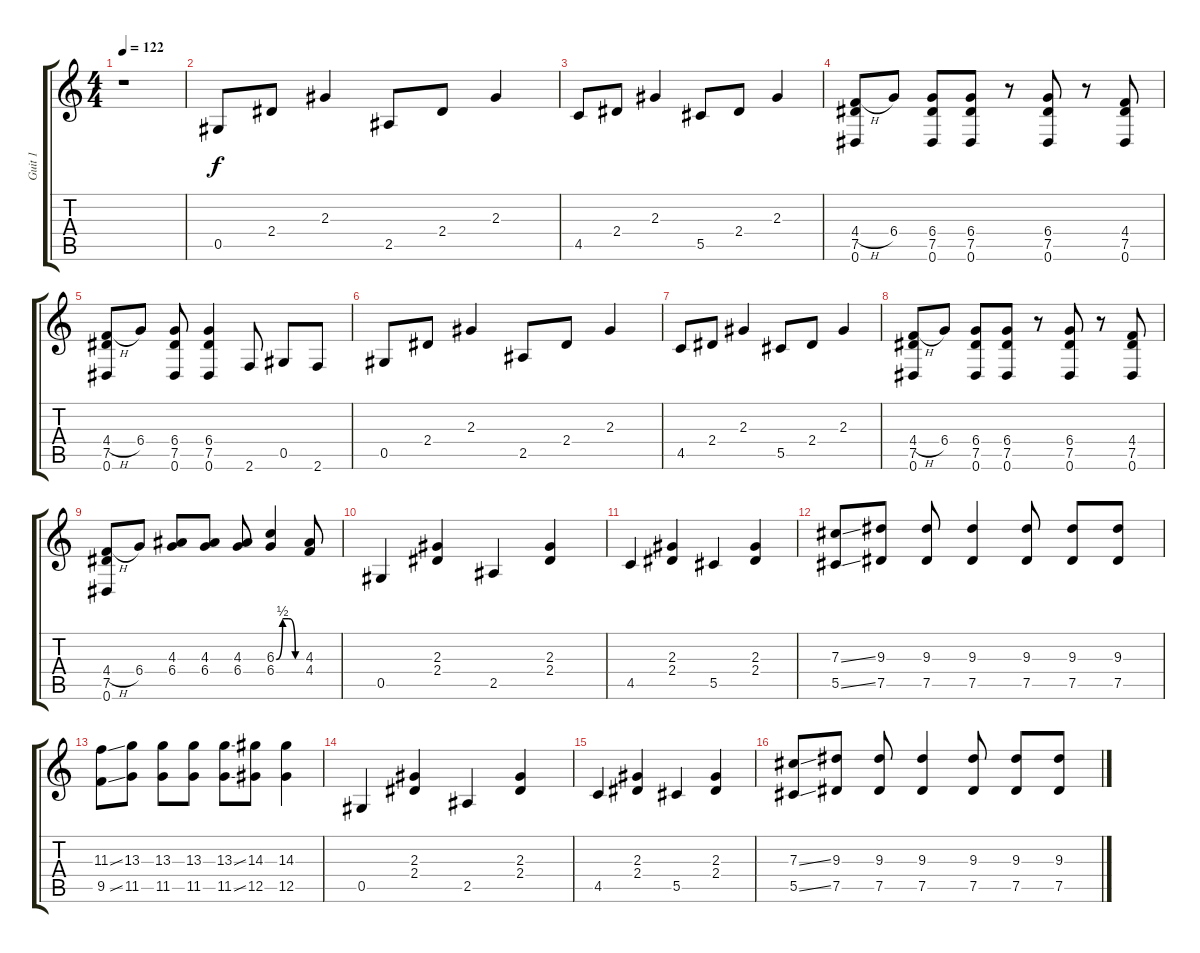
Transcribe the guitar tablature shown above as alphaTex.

\track ("Guit 1" "Guit 1") {instrument distortionguitar}
\staff {score tabs}
\tuning (Eb4 Bb3 Gb3 Db3 Ab2 Eb2) {hide}
\ts (4 4)
\tempo 122
\clef g2
\ks c
r.1{dy f} |
0.5.8 2.4.8 2.3.4 2.5.8 2.4.8 2.3.4 |
4.5.8 2.4.8 2.3.4 5.5.8 2.4.8 2.3.4 |
(4.4{h} 7.5 0.6).8 6.4.8 (6.4 7.5 0.6).8 (6.4 7.5 0.6).8 r.8 (6.4 7.5 0.6).8 r.8 (4.4 7.5 0.6).8 |
(4.4{h} 7.5 0.6).8 6.4.8 (6.4 7.5 0.6).8 (6.4 7.5 0.6).4 2.6.8 0.5.8 2.6.8 |
0.5.8 2.4.8 2.3.4 2.5.8 2.4.8 2.3.4 |
4.5.8 2.4.8 2.3.4 5.5.8 2.4.8 2.3.4 |
(4.4{h} 7.5 0.6).8 6.4.8 (6.4 7.5 0.6).8 (6.4 7.5 0.6).8 r.8 (6.4 7.5 0.6).8 r.8 (4.4 7.5 0.6).8 |
(4.4{h} 7.5 0.6).8 6.4.8 (4.3 6.4).8 (4.3 6.4).8 (4.3 6.4).8 (6.3{be (custom 0 0 15 2 30 2 45 0 60 0)} 6.4).4 (4.3 4.4).8 |
0.5.4 (2.3 2.4).4 2.5.4 (2.3 2.4).4 |
4.5.4 (2.3 2.4).4 5.5.4 (2.3 2.4).4 |
(7.3{ss} 5.5{ss}).8 (9.3 7.5).8 (9.3 7.5).8 (9.3 7.5).4 (9.3 7.5).8 (9.3 7.5).8 (9.3 7.5).8 |
(11.3{ss} 9.5{ss}).8 (13.3 11.5).8 (13.3 11.5).8 (13.3 11.5).8 (13.3{ss} 11.5{ss}).8 (14.3 12.5).8 (14.3 12.5).4 |
0.5.4 (2.3 2.4).4 2.5.4 (2.3 2.4).4 |
4.5.4 (2.3 2.4).4 5.5.4 (2.3 2.4).4 |
(7.3{ss} 5.5{ss}).8 (9.3 7.5).8 (9.3 7.5).8 (9.3 7.5).4 (9.3 7.5).8 (9.3 7.5).8 (9.3 7.5).8
